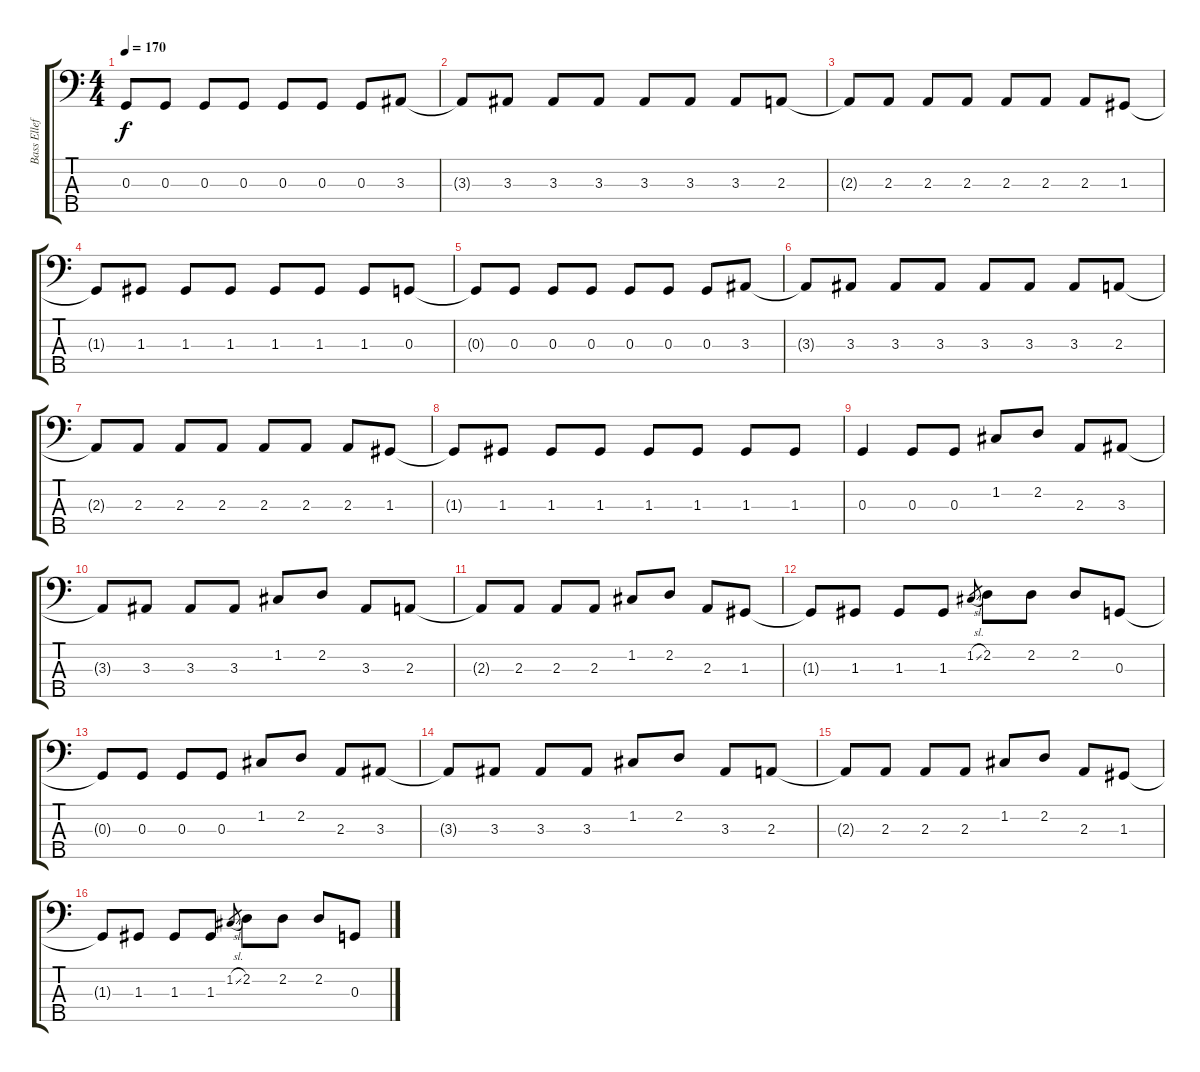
\track ("Bass Ellefson" "Bass Ellef") {instrument electricbasspick}
\staff {score tabs}
\tuning (F2 C2 G1 D1 A0) {hide}
\ts (4 4)
\tempo 170
\clef f4
\ks c
0.3{t}.8{dy f} 0.3.8 0.3.8 0.3.8 0.3.8 0.3.8 0.3.8 3.3.8 |
3.3{t}.8 3.3.8 3.3.8 3.3.8 3.3.8 3.3.8 3.3.8 2.3.8 |
2.3{t}.8 2.3.8 2.3.8 2.3.8 2.3.8 2.3.8 2.3.8 1.3.8 |
1.3{t}.8 1.3.8 1.3.8 1.3.8 1.3.8 1.3.8 1.3.8 0.3.8 |
0.3{t}.8 0.3.8 0.3.8 0.3.8 0.3.8 0.3.8 0.3.8 3.3.8 |
3.3{t}.8 3.3.8 3.3.8 3.3.8 3.3.8 3.3.8 3.3.8 2.3.8 |
2.3{t}.8 2.3.8 2.3.8 2.3.8 2.3.8 2.3.8 2.3.8 1.3.8 |
1.3{t}.8 1.3.8 1.3.8 1.3.8 1.3.8 1.3.8 1.3.8 1.3.8 |
0.3.4 0.3.8 0.3.8 1.2.8 2.2.8 2.3.8 3.3.8 |
3.3{t}.8 3.3.8 3.3.8 3.3.8 1.2.8 2.2.8 3.3.8 2.3.8 |
2.3{t}.8 2.3.8 2.3.8 2.3.8 1.2.8 2.2.8 2.3.8 1.3.8 |
1.3{t}.8 1.3.8 1.3.8 1.3.8 1.2{sl}.8{gr} 2.2.8 2.2.8 2.2.8 0.3.8 |
0.3{t}.8 0.3.8 0.3.8 0.3.8 1.2.8 2.2.8 2.3.8 3.3.8 |
3.3{t}.8 3.3.8 3.3.8 3.3.8 1.2.8 2.2.8 3.3.8 2.3.8 |
2.3{t}.8 2.3.8 2.3.8 2.3.8 1.2.8 2.2.8 2.3.8 1.3.8 |
1.3{t}.8 1.3.8 1.3.8 1.3.8 1.2{sl}.8{gr} 2.2.8 2.2.8 2.2.8 0.3.8
